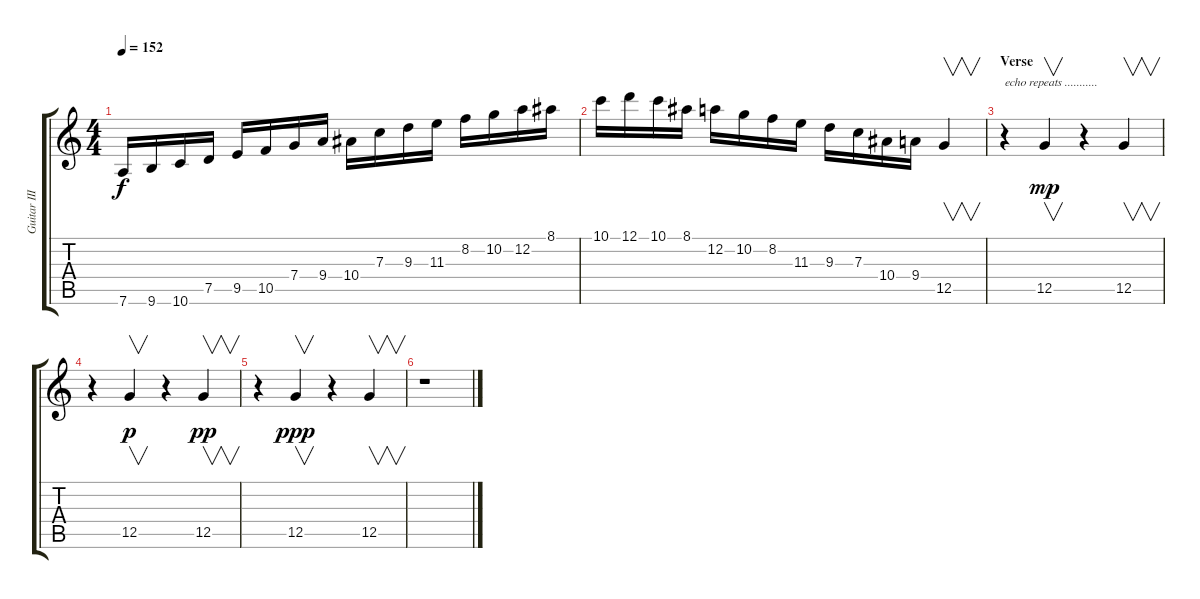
\track ("Guitar III (Additional)" "Guitar III") {instrument distortionguitar}
\staff {score tabs}
\tuning (D4 A3 F3 C3 G2 D2) {hide}
\ts (4 4)
\tempo 152
\clef g2
\ks c
7.6.16{dy f} 9.6.16 10.6.16 7.5.16 9.5.16 10.5.16 7.4.16 9.4.16 10.4.16 7.3.16 9.3.16 11.3.16 8.2.16 10.2.16 12.2.16 8.1.16 |
10.1.16 12.1.16 10.1.16 8.1.16 12.2.16 10.2.16 8.2.16 11.3.16 9.3.16 7.3.16 10.4.16 9.4.16 12.5.4{v instrument guitarharmonics} |
\section ("" "Verse")
r.4{txt "echo repeats ..........."} 12.5.4{v dy mp} r.4 12.5.4{v} |
r.4 12.5.4{v dy p} r.4 12.5.4{v dy pp} |
r.4 12.5.4{v dy ppp} r.4 12.5.4{v} |
r.1{volume 14 instrument distortionguitar}
